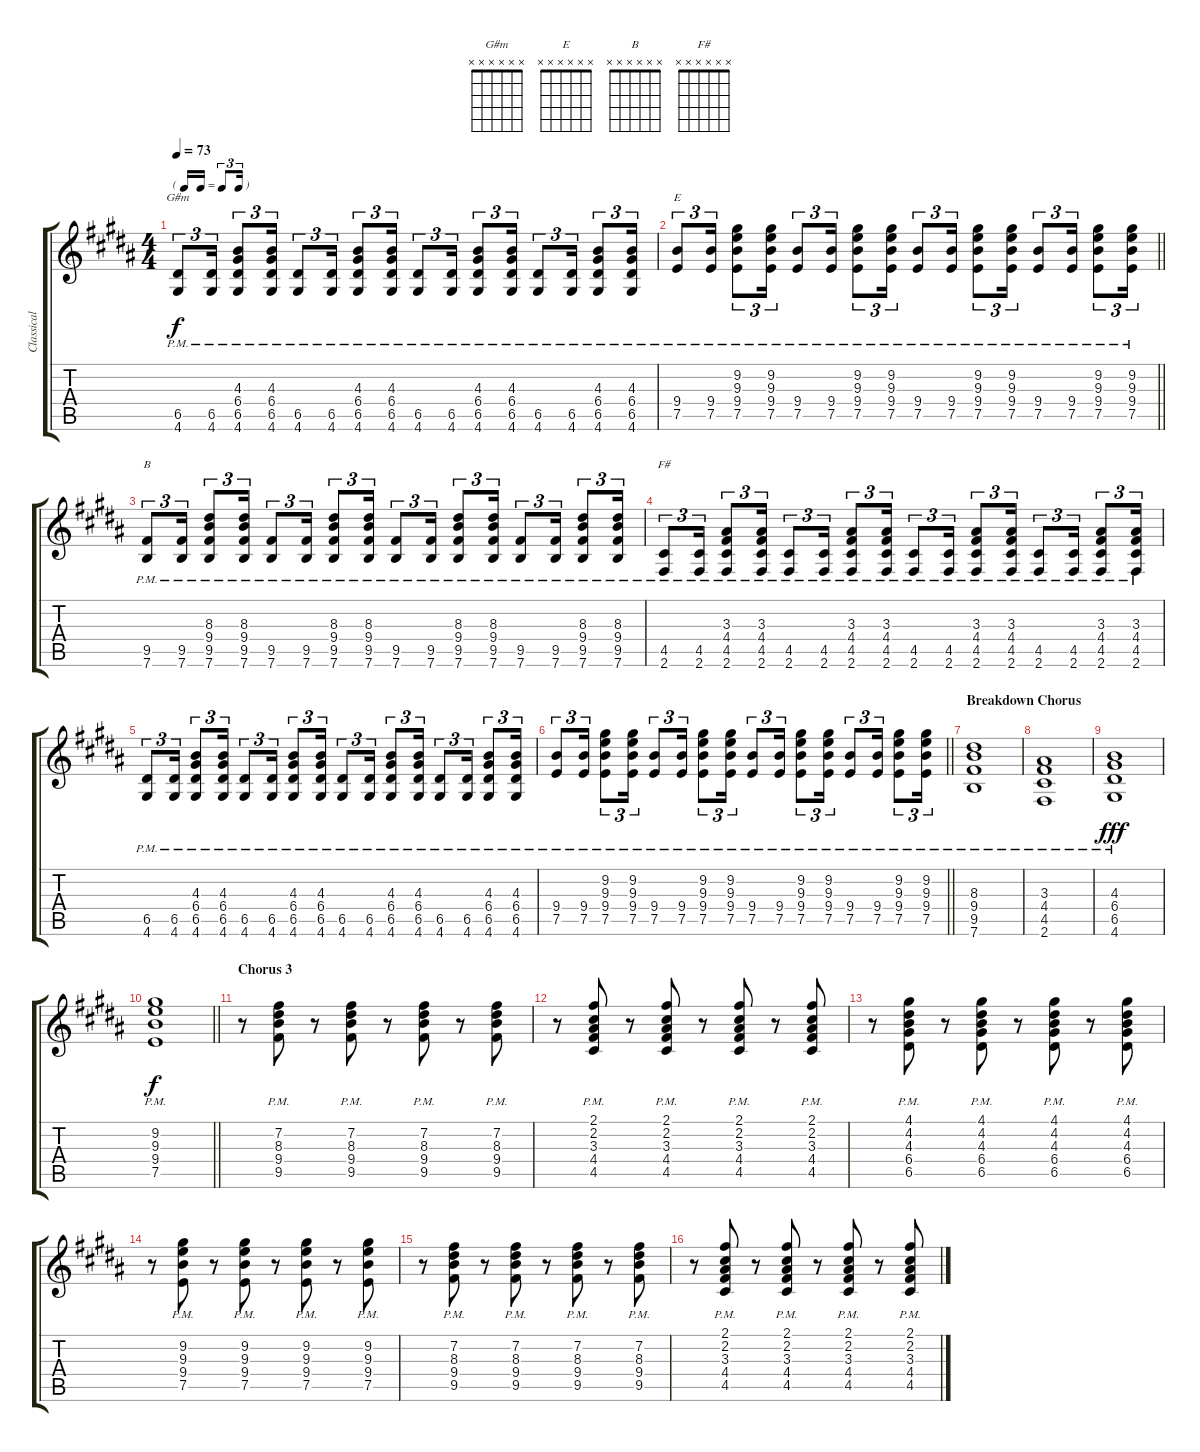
\track ("Classical Guitar" "Classical ") {instrument acousticguitarnylon}
\staff {score tabs}
\tuning (E4 B3 G3 D3 A2 E2) {hide}
\chord ("G#m" x x x x x x)
\chord ("E" x x x x x x)
\chord ("B" x x x x x x)
\chord ("F#" x x x x x x)
\ts (4 4)
\tf triplet16th
\tempo 73
\clef g2
\ks b
(6.5{pm} 4.6{pm}).8{tu (3 2) ch "G#m" dy f} (6.5{pm} 4.6{pm}).16{tu (3 2)} (4.3{pm} 6.4{pm} 6.5{pm} 4.6{pm}).8{tu (3 2)} (4.3{pm} 6.4{pm} 6.5{pm} 4.6{pm}).16{tu (3 2)} (6.5{pm} 4.6{pm}).8{tu (3 2)} (6.5{pm} 4.6{pm}).16{tu (3 2)} (4.3{pm} 6.4{pm} 6.5{pm} 4.6{pm}).8{tu (3 2)} (4.3{pm} 6.4{pm} 6.5{pm} 4.6{pm}).16{tu (3 2)} (6.5{pm} 4.6{pm}).8{tu (3 2)} (6.5{pm} 4.6{pm}).16{tu (3 2)} (4.3{pm} 6.4{pm} 6.5{pm} 4.6{pm}).8{tu (3 2)} (4.3{pm} 6.4{pm} 6.5{pm} 4.6{pm}).16{tu (3 2)} (6.5{pm} 4.6{pm}).8{tu (3 2)} (6.5{pm} 4.6{pm}).16{tu (3 2)} (4.3{pm} 6.4{pm} 6.5{pm} 4.6{pm}).8{tu (3 2)} (4.3{pm} 6.4{pm} 6.5{pm} 4.6{pm}).16{tu (3 2)} |
\barLineRight lightlight
(9.4{pm} 7.5{pm}).8{tu (3 2) ch "E"} (9.4{pm} 7.5{pm}).16{tu (3 2)} (9.2{pm} 9.3{pm} 9.4{pm} 7.5{pm}).8{tu (3 2)} (9.2{pm} 9.3{pm} 9.4{pm} 7.5{pm}).16{tu (3 2)} (9.4{pm} 7.5{pm}).8{tu (3 2)} (9.4{pm} 7.5{pm}).16{tu (3 2)} (9.2{pm} 9.3{pm} 9.4{pm} 7.5{pm}).8{tu (3 2)} (9.2{pm} 9.3{pm} 9.4{pm} 7.5{pm}).16{tu (3 2)} (9.4{pm} 7.5{pm}).8{tu (3 2)} (9.4{pm} 7.5{pm}).16{tu (3 2)} (9.2{pm} 9.3{pm} 9.4{pm} 7.5{pm}).8{tu (3 2)} (9.2{pm} 9.3{pm} 9.4{pm} 7.5{pm}).16{tu (3 2)} (9.4{pm} 7.5{pm}).8{tu (3 2)} (9.4{pm} 7.5{pm}).16{tu (3 2)} (9.2{pm} 9.3{pm} 9.4{pm} 7.5{pm}).8{tu (3 2)} (9.2{pm} 9.3{pm} 9.4{pm} 7.5{pm}).16{tu (3 2)} |
(9.5{pm} 7.6{pm}).8{tu (3 2) ch "B"} (9.5{pm} 7.6{pm}).16{tu (3 2)} (8.3{pm} 9.4{pm} 9.5{pm} 7.6{pm}).8{tu (3 2)} (8.3{pm} 9.4{pm} 9.5{pm} 7.6{pm}).16{tu (3 2)} (9.5{pm} 7.6{pm}).8{tu (3 2)} (9.5{pm} 7.6{pm}).16{tu (3 2)} (8.3{pm} 9.4{pm} 9.5{pm} 7.6{pm}).8{tu (3 2)} (8.3{pm} 9.4{pm} 9.5{pm} 7.6{pm}).16{tu (3 2)} (9.5{pm} 7.6{pm}).8{tu (3 2)} (9.5{pm} 7.6{pm}).16{tu (3 2)} (8.3{pm} 9.4{pm} 9.5{pm} 7.6{pm}).8{tu (3 2)} (8.3{pm} 9.4{pm} 9.5{pm} 7.6{pm}).16{tu (3 2)} (9.5{pm} 7.6{pm}).8{tu (3 2)} (9.5{pm} 7.6{pm}).16{tu (3 2)} (8.3{pm} 9.4{pm} 9.5{pm} 7.6{pm}).8{tu (3 2)} (8.3{pm} 9.4{pm} 9.5{pm} 7.6{pm}).16{tu (3 2)} |
(4.5{pm} 2.6{pm}).8{tu (3 2) ch "F#"} (4.5{pm} 2.6{pm}).16{tu (3 2)} (3.3{pm} 4.4{pm} 4.5{pm} 2.6{pm}).8{tu (3 2)} (3.3{pm} 4.4{pm} 4.5{pm} 2.6{pm}).16{tu (3 2)} (4.5{pm} 2.6{pm}).8{tu (3 2)} (4.5{pm} 2.6{pm}).16{tu (3 2)} (3.3{pm} 4.4{pm} 4.5{pm} 2.6{pm}).8{tu (3 2)} (3.3{pm} 4.4{pm} 4.5{pm} 2.6{pm}).16{tu (3 2)} (4.5{pm} 2.6{pm}).8{tu (3 2)} (4.5{pm} 2.6{pm}).16{tu (3 2)} (3.3{pm} 4.4{pm} 4.5{pm} 2.6{pm}).8{tu (3 2)} (3.3{pm} 4.4{pm} 4.5{pm} 2.6{pm}).16{tu (3 2)} (4.5{pm} 2.6{pm}).8{tu (3 2)} (4.5{pm} 2.6{pm}).16{tu (3 2)} (3.3{pm} 4.4{pm} 4.5{pm} 2.6{pm}).8{tu (3 2)} (3.3{pm} 4.4{pm} 4.5{pm} 2.6{pm}).16{tu (3 2)} |
(6.5{pm} 4.6{pm}).8{tu (3 2)} (6.5{pm} 4.6{pm}).16{tu (3 2)} (4.3{pm} 6.4{pm} 6.5{pm} 4.6{pm}).8{tu (3 2)} (4.3{pm} 6.4{pm} 6.5{pm} 4.6{pm}).16{tu (3 2)} (6.5{pm} 4.6{pm}).8{tu (3 2)} (6.5{pm} 4.6{pm}).16{tu (3 2)} (4.3{pm} 6.4{pm} 6.5{pm} 4.6{pm}).8{tu (3 2)} (4.3{pm} 6.4{pm} 6.5{pm} 4.6{pm}).16{tu (3 2)} (6.5{pm} 4.6{pm}).8{tu (3 2)} (6.5{pm} 4.6{pm}).16{tu (3 2)} (4.3{pm} 6.4{pm} 6.5{pm} 4.6{pm}).8{tu (3 2)} (4.3{pm} 6.4{pm} 6.5{pm} 4.6{pm}).16{tu (3 2)} (6.5{pm} 4.6{pm}).8{tu (3 2)} (6.5{pm} 4.6{pm}).16{tu (3 2)} (4.3{pm} 6.4{pm} 6.5{pm} 4.6{pm}).8{tu (3 2)} (4.3{pm} 6.4{pm} 6.5{pm} 4.6{pm}).16{tu (3 2)} |
\barLineRight lightlight
(9.4{pm} 7.5{pm}).8{tu (3 2)} (9.4{pm} 7.5{pm}).16{tu (3 2)} (9.2{pm} 9.3{pm} 9.4{pm} 7.5{pm}).8{tu (3 2)} (9.2{pm} 9.3{pm} 9.4{pm} 7.5{pm}).16{tu (3 2)} (9.4{pm} 7.5{pm}).8{tu (3 2)} (9.4{pm} 7.5{pm}).16{tu (3 2)} (9.2{pm} 9.3{pm} 9.4{pm} 7.5{pm}).8{tu (3 2)} (9.2{pm} 9.3{pm} 9.4{pm} 7.5{pm}).16{tu (3 2)} (9.4{pm} 7.5{pm}).8{tu (3 2)} (9.4{pm} 7.5{pm}).16{tu (3 2)} (9.2{pm} 9.3{pm} 9.4{pm} 7.5{pm}).8{tu (3 2)} (9.2{pm} 9.3{pm} 9.4{pm} 7.5{pm}).16{tu (3 2)} (9.4{pm} 7.5{pm}).8{tu (3 2)} (9.4{pm} 7.5{pm}).16{tu (3 2)} (9.2{pm} 9.3{pm} 9.4{pm} 7.5{pm}).8{tu (3 2)} (9.2{pm} 9.3{pm} 9.4{pm} 7.5{pm}).16{tu (3 2)} |
\section ("" "Breakdown Chorus")
(8.3{pm} 9.4{pm} 9.5{pm} 7.6{pm}).1 |
(3.3{pm} 4.4{pm} 4.5{pm} 2.6{pm}).1 |
(4.3{pm} 6.4{pm} 6.5{pm} 4.6).1{dy fff} |
\barLineRight lightlight
(9.2{pm} 9.3{pm} 9.4{pm} 7.5{pm}).1{dy f} |
\section ("" "Chorus 3")
r.8 (7.2{pm} 8.3{pm} 9.4{pm} 9.5{pm}).8 r.8 (7.2{pm} 8.3{pm} 9.4{pm} 9.5{pm}).8 r.8 (7.2{pm} 8.3{pm} 9.4{pm} 9.5{pm}).8 r.8 (7.2{pm} 8.3{pm} 9.4{pm} 9.5{pm}).8 |
r.8 (2.1{pm} 2.2{pm} 3.3{pm} 4.4{pm} 4.5{pm}).8 r.8 (2.1{pm} 2.2{pm} 3.3{pm} 4.4{pm} 4.5{pm}).8 r.8 (2.1{pm} 2.2{pm} 3.3{pm} 4.4{pm} 4.5{pm}).8 r.8 (2.1{pm} 2.2{pm} 3.3{pm} 4.4{pm} 4.5{pm}).8 |
r.8 (4.1{pm} 4.2{pm} 4.3{pm} 6.4{pm} 6.5{pm}).8 r.8 (4.1{pm} 4.2{pm} 4.3{pm} 6.4{pm} 6.5{pm}).8 r.8 (4.1{pm} 4.2{pm} 4.3{pm} 6.4{pm} 6.5{pm}).8 r.8 (4.1{pm} 4.2{pm} 4.3{pm} 6.4{pm} 6.5{pm}).8 |
r.8 (9.2{pm} 9.3{pm} 9.4{pm} 7.5{pm}).8 r.8 (9.2{pm} 9.3{pm} 9.4{pm} 7.5{pm}).8 r.8 (9.2{pm} 9.3{pm} 9.4{pm} 7.5{pm}).8 r.8 (9.2{pm} 9.3{pm} 9.4{pm} 7.5{pm}).8 |
r.8 (7.2{pm} 8.3{pm} 9.4{pm} 9.5{pm}).8 r.8 (7.2{pm} 8.3{pm} 9.4{pm} 9.5{pm}).8 r.8 (7.2{pm} 8.3{pm} 9.4{pm} 9.5{pm}).8 r.8 (7.2{pm} 8.3{pm} 9.4{pm} 9.5{pm}).8 |
r.8 (2.1{pm} 2.2{pm} 3.3{pm} 4.4{pm} 4.5{pm}).8 r.8 (2.1{pm} 2.2{pm} 3.3{pm} 4.4{pm} 4.5{pm}).8 r.8 (2.1{pm} 2.2{pm} 3.3{pm} 4.4{pm} 4.5{pm}).8 r.8 (2.1{pm} 2.2{pm} 3.3{pm} 4.4{pm} 4.5{pm}).8
